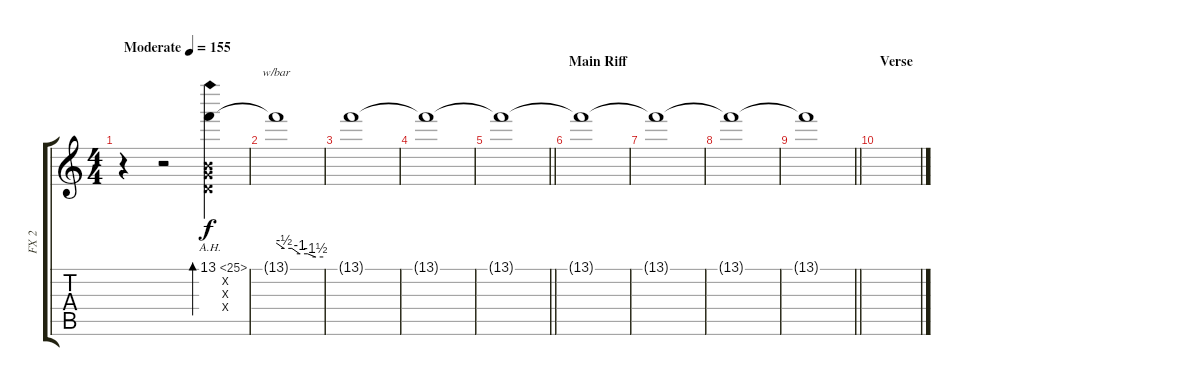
\track ("FX 2" "FX 2") {instrument guitarharmonics}
\staff {score tabs}
\tuning (E4 B3 G3 D3 A2 E2) {hide}
\ts (4 4)
\tempo (155 "Moderate")
\clef g2
\ks c
r.4{dy f instrument guitarharmonics} r.2 (13.1{ah 12} 0.2{x} 0.3{x} 0.4{x}).4{bd 480} |
13.1{t}.1{tbe (custom default 0 0 10 -2 20 -2 30 -4 40 -4 50 -6 60 -6)} |
13.1{t}.1 |
13.1{t}.1 |
\barLineRight lightlight
13.1{t}.1 |
\section ("" "Main Riff")
13.1{t}.1 |
13.1{t}.1 |
13.1{t}.1 |
\barLineRight lightlight
13.1{t}.1 |
\section ("" "Verse")
